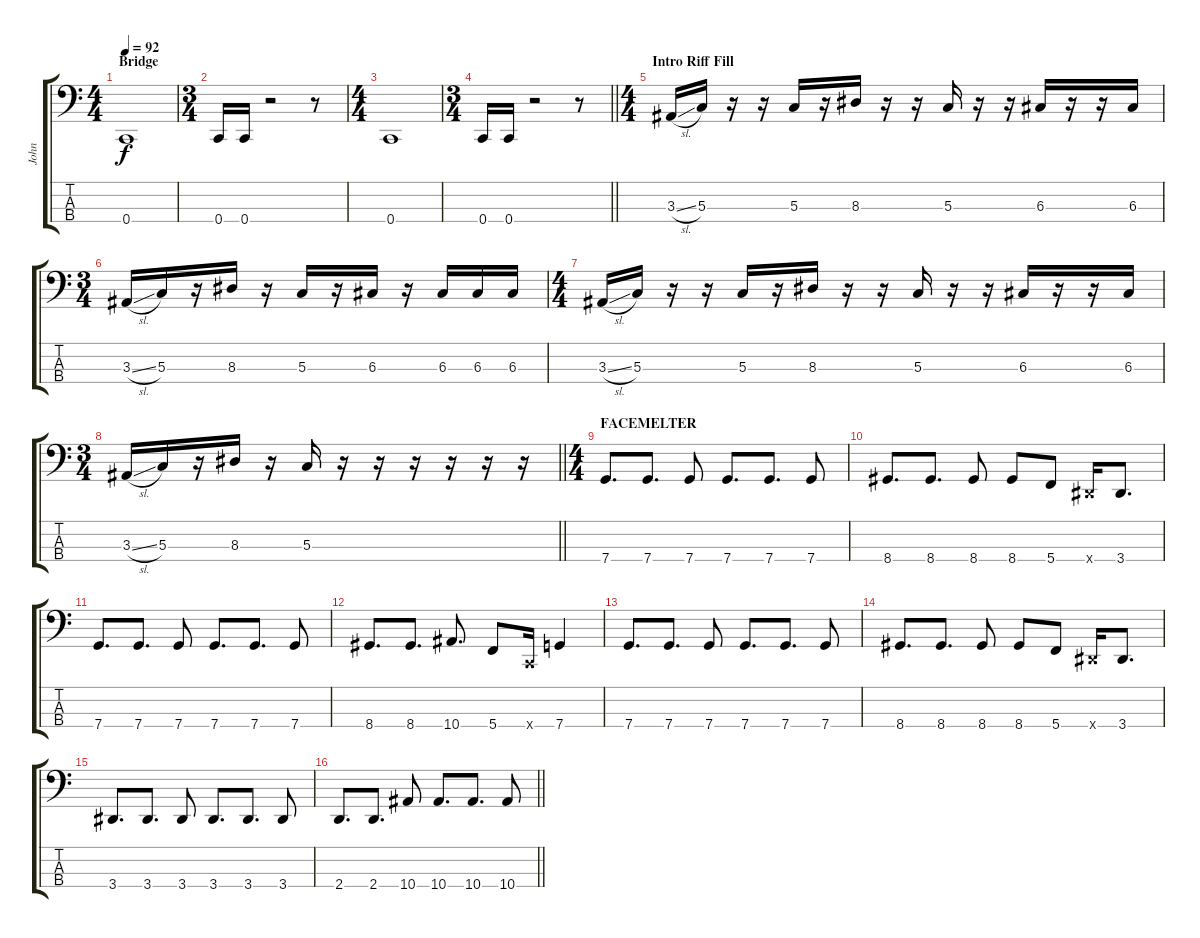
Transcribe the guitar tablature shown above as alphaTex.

\track ("John" "John") {instrument electricbassfinger}
\staff {score tabs}
\tuning (F2 C2 G1 C1) {hide}
\ts (4 4)
\section ("" "Bridge")
\tempo 92
\clef f4
\ks c
0.4.1{dy f} |
\ts (3 4)
0.4.16 0.4.16 r.2 r.8 |
\ts (4 4)
0.4.1 |
\ts (3 4)
\barLineRight lightlight
0.4.16 0.4.16 r.2 r.8 |
\ts (4 4)
\section ("" "Intro Riff Fill")
3.3{sl}.16 5.3.16 r.16 r.16 5.3.16 r.16 8.3.16 r.16 r.16 5.3.16 r.16 r.16 6.3.16 r.16 r.16 6.3.16 |
\ts (3 4)
3.3{sl}.16 5.3.16 r.16 8.3.16 r.16 5.3.16 r.16 6.3.16 r.16 6.3.16 6.3.16 6.3.16 |
\ts (4 4)
3.3{sl}.16 5.3.16 r.16 r.16 5.3.16 r.16 8.3.16 r.16 r.16 5.3.16 r.16 r.16 6.3.16 r.16 r.16 6.3.16 |
\ts (3 4)
\barLineRight lightlight
3.3{sl}.16 5.3.16 r.16 8.3.16 r.16 5.3.16 r.16 r.16 r.16 r.16 r.16 r.16 |
\ts (4 4)
\section ("" "FACEMELTER")
7.4.8{d} 7.4.8{d} 7.4.8 7.4.8{d} 7.4.8{d} 7.4.8 |
8.4.8{d} 8.4.8{d} 8.4.8 8.4.8 5.4.8 3.4{x}.16 3.4.8{d} |
7.4.8{d} 7.4.8{d} 7.4.8 7.4.8{d} 7.4.8{d} 7.4.8 |
8.4.8{d} 8.4.8{d} 10.4.8{d} 5.4.8 0.4{x}.16 7.4.4 |
7.4.8{d} 7.4.8{d} 7.4.8 7.4.8{d} 7.4.8{d} 7.4.8 |
8.4.8{d} 8.4.8{d} 8.4.8 8.4.8 5.4.8 3.4{x}.16 3.4.8{d} |
3.4.8{d} 3.4.8{d} 3.4.8 3.4.8{d} 3.4.8{d} 3.4.8 |
\barLineRight lightlight
2.4.8{d} 2.4.8{d} 10.4.8 10.4.8{d} 10.4.8{d} 10.4.8
